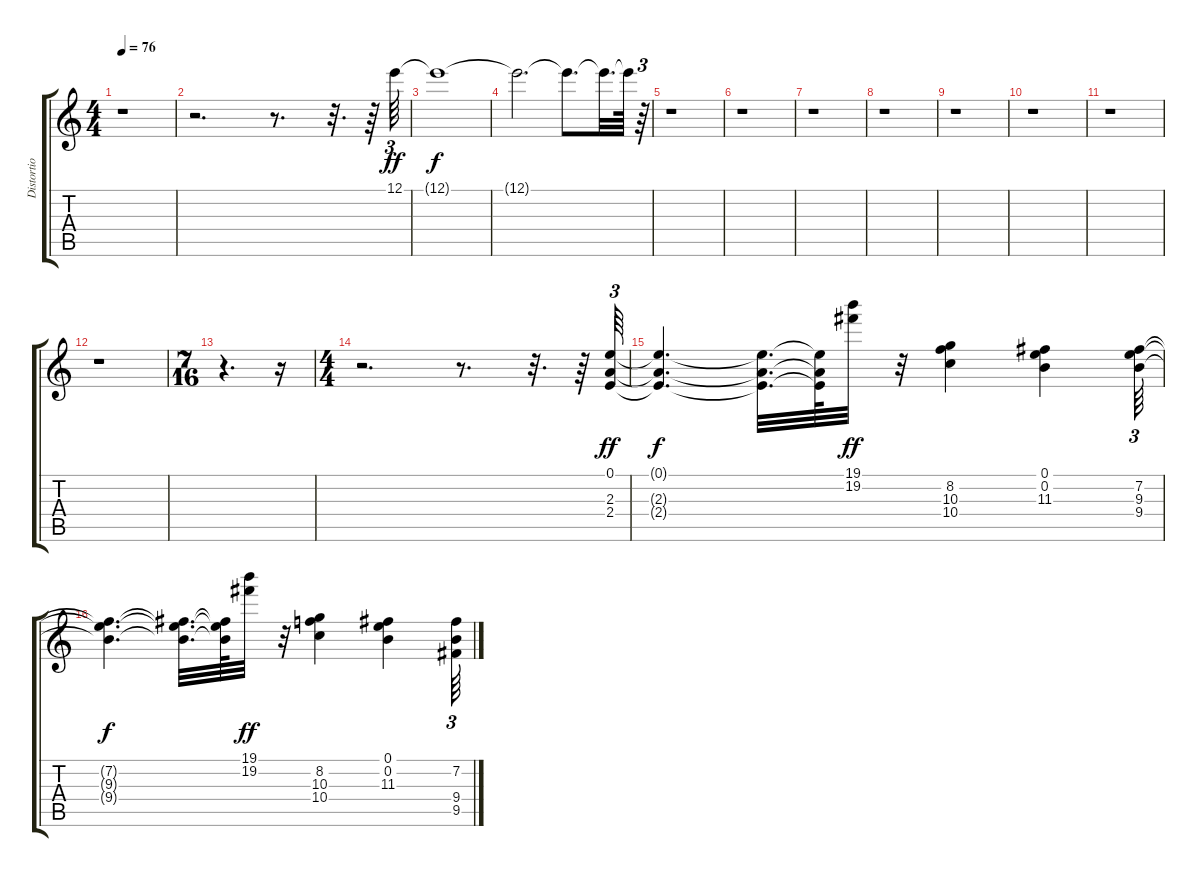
\track ("Distortio" "Distortio") {instrument distortionguitar}
\staff {score tabs}
\tuning (E4 B3 G3 D3 A2 E2) {hide}
\ts (4 4)
\tempo 76
\clef g2
\ks c
r.1{dy f} |
r.2{d} r.8{d} r.32{d} r.64 12.1.64{tu (3 2) dy ff} |
12.1{t}.1{dy f} |
12.1{t}.2{d} 12.1{t}.8{d} 12.1{t}.32{d} 12.1{t}.64 r.64{tu (3 2)} |
r.1 |
r.1 |
r.1 |
r.1 |
r.1 |
r.1 |
r.1 |
r.1 |
\ts (7 16)
r.4{d} r.16 |
\ts (4 4)
r.2{d} r.8{d} r.32{d} r.64 (0.1 2.3 2.4).64{tu (3 2) dy ff} |
(0.1{t} 2.3{t} 2.4{t}).4{d dy f} (0.1{t} 2.3{t} 2.4{t}).32{d} (0.1{t} 2.3{t} 2.4{t}).64 (19.1 19.2).32{dy ff} r.32 (8.2 10.3 10.4).4 (0.1 0.2 11.3).4 (7.2 9.3 9.4).64{tu (3 2)} |
(7.2{t} 9.3{t} 9.4{t}).4{d dy f} (7.2{t} 9.3{t} 9.4{t}).32{d} (7.2{t} 9.3{t} 9.4{t}).64 (19.1 19.2).32{dy ff} r.32 (8.2 10.3 10.4).4 (0.1 0.2 11.3).4 (7.2 9.4 9.5).64{tu (3 2)}
